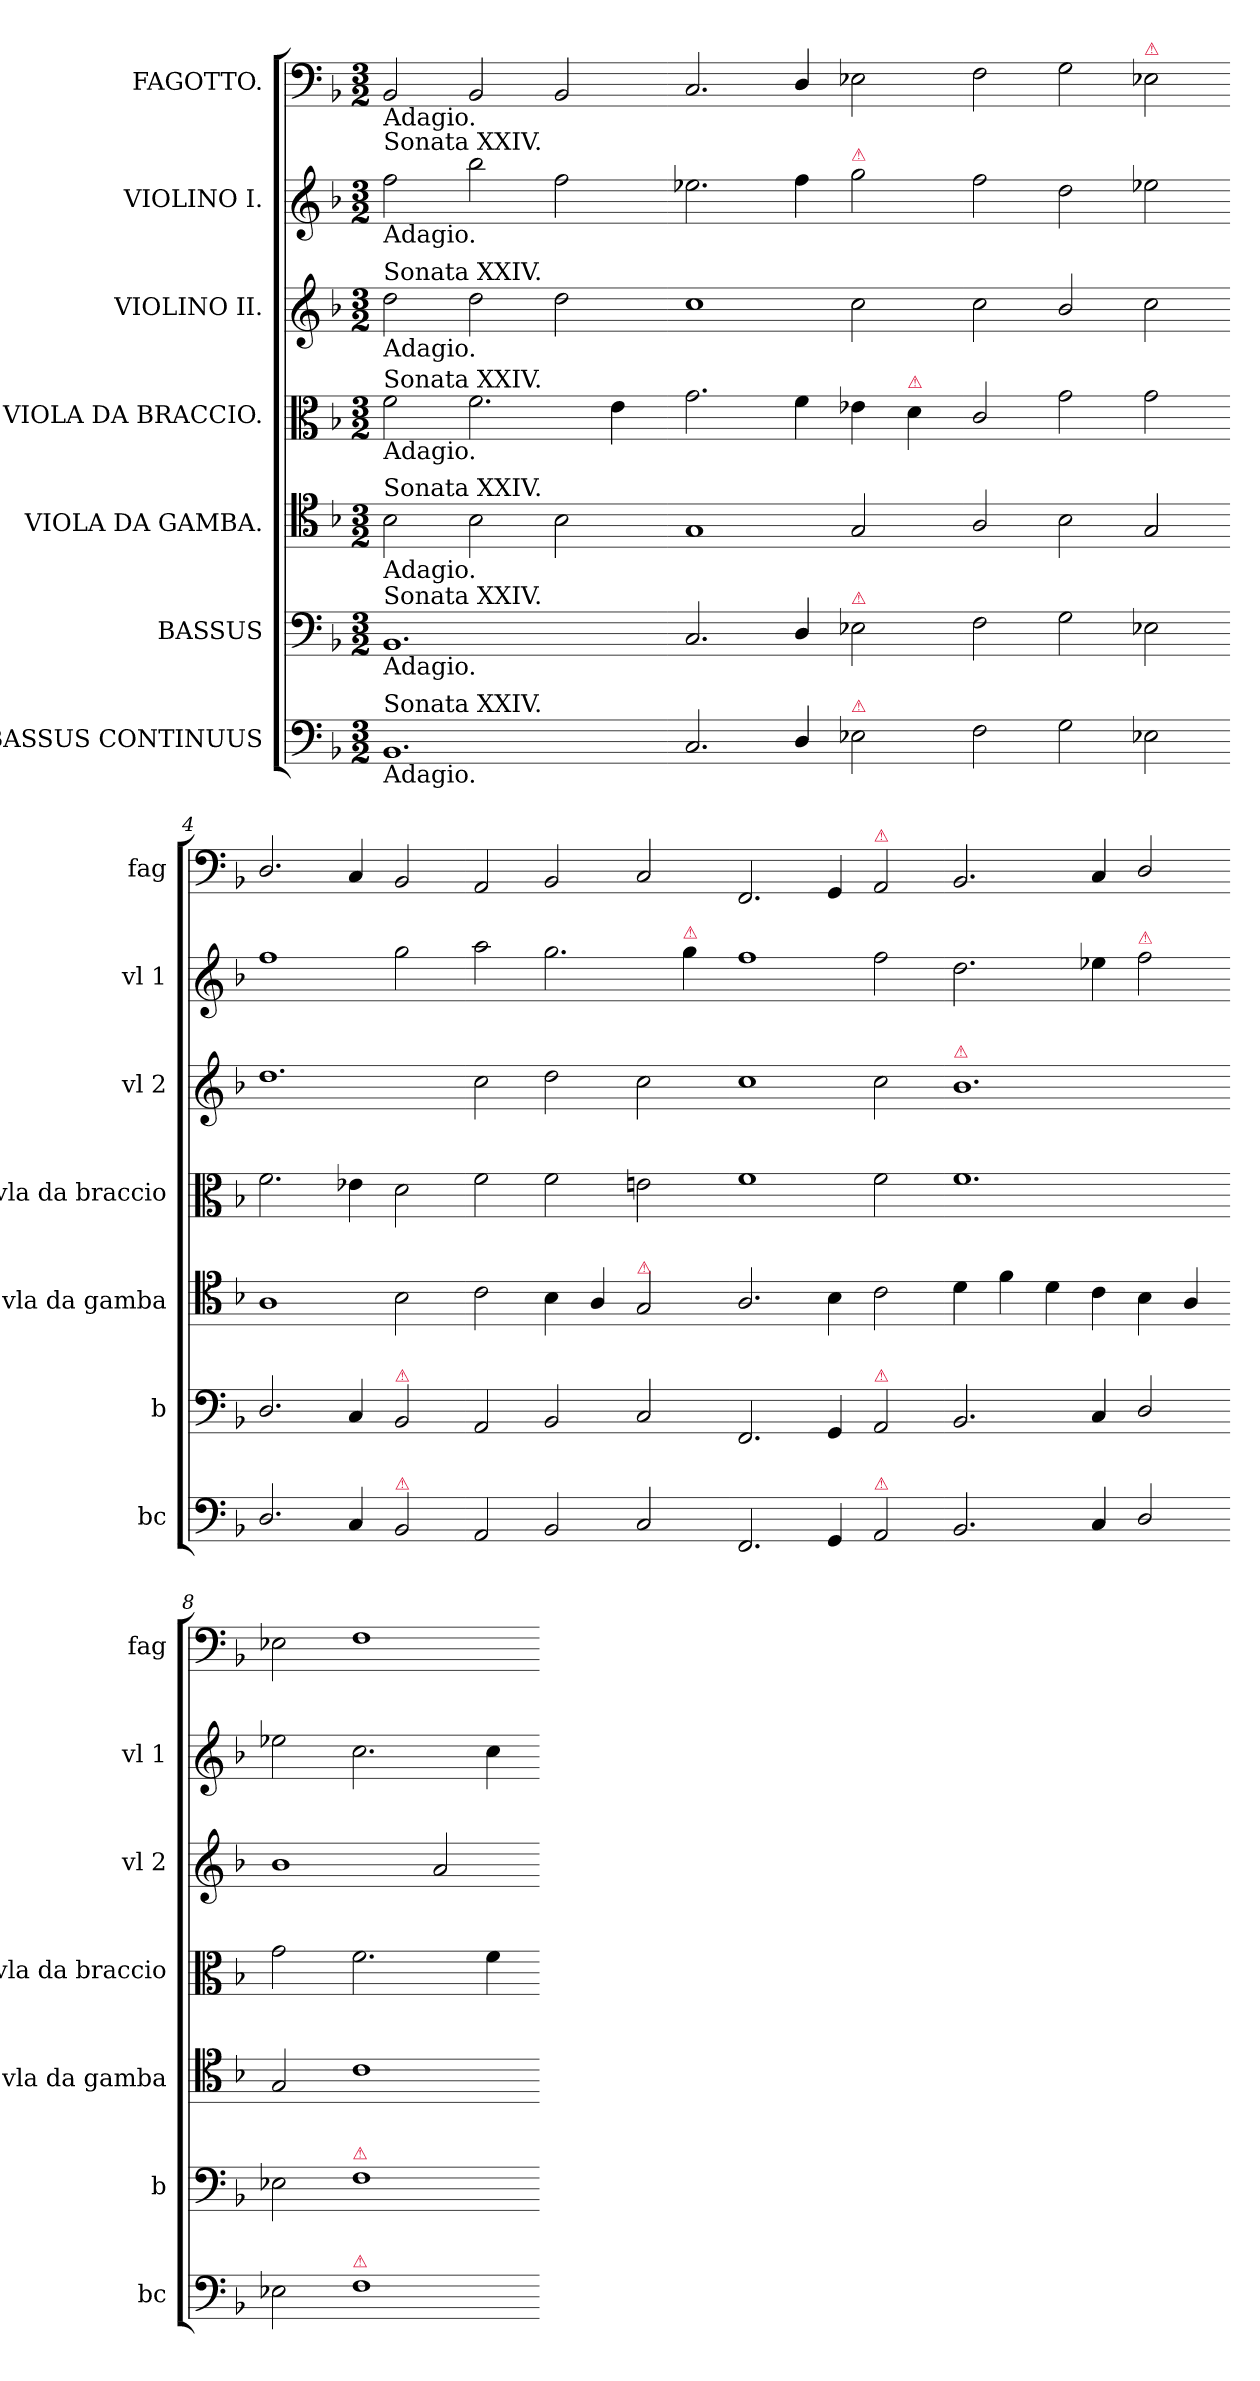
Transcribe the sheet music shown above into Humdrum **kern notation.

**kern	**kern	**kern	**kern	**kern	**kern	**kern
*part7	*part6	*part5	*part4	*part3	*part2	*part1
*staff7	*staff6	*staff5	*staff4	*staff3	*staff2	*staff1
*I"BASSUS CONTINUUS	*I"BASSUS	*I"VIOLA DA GAMBA.	*I"VIOLA DA BRACCIO.	*I"VIOLINO II.	*I"VIOLINO I.	*I"FAGOTTO.
*I'bc	*I'b	*I'vla da gamba	*I'vla da braccio	*I'vl 2	*I'vl 1	*I'fag
*clefF4	*clefF4	*clefC4	*clefC3	*clefG2	*clefG2	*clefF4
*k[b-]	*k[b-]	*k[b-]	*k[b-]	*k[b-]	*k[b-]	*k[b-]
*M3/2	*M3/2	*M3/2	*M3/2	*M3/2	*M3/2	*M3/2
=1	=1	=1	=1	=1	=1	=1
!	!	!	!	!	!	!LO:TX:b:t=Adagio.
!	!	!	!	!	!LO:TX:a:t=Sonata XXIV.	!
!	!	!	!	!	!LO:TX:b:t=Adagio.	!
!	!	!	!	!LO:TX:a:t=Sonata XXIV.	!	!
!	!	!	!	!LO:TX:b:t=Adagio.	!	!
!	!	!	!LO:TX:a:t=Sonata XXIV.	!	!	!
!	!	!	!LO:TX:b:t=Adagio.	!	!	!
!	!	!LO:TX:a:t=Sonata XXIV.	!	!	!	!
!	!	!LO:TX:b:t=Adagio.	!	!	!	!
!	!LO:TX:a:t=Sonata XXIV.	!	!	!	!	!
!	!LO:TX:b:t=Adagio.	!	!	!	!	!
!LO:TX:a:t=Sonata XXIV.	!	!	!	!	!	!
!LO:TX:b:t=Adagio.	!	!	!	!	!	!
1.BB-	1.BB-	2B-\	2f\	2dd\	2ff\	2BB-/
.	.	2B-\	2.f\	2dd\	2bb-\	2BB-/
.	.	2B-\	.	2dd\	2ff\	2BB-/
.	.	.	4e\	.	.	.
=2-	=2-	=2-	=2-	=2-	=2-	=2-
2.C/	2.C/	1G	2.g\	1cc	2.ee-X\	2.C/
4D/	4D/	.	4f\	.	4ff\	4D/
!	!	!	!	!	!LO:TX:a:color=crimson:t=⚠	!
!	!LO:TX:a:color=crimson:t=⚠	!	!	!	!	!
!LO:TX:a:color=crimson:t=⚠	!	!	!	!	!	!
2E-X\	2E-X\	2G/	4e-X\	2cc\	2gg\	2E-X\
!	!	!	!LO:TX:a:color=crimson:t=⚠	!	!	!
.	.	.	4d\	.	.	.
=3-	=3-	=3-	=3-	=3-	=3-	=3-
2F\	2F\	2A/	2c/	2cc\	2ff\	2F\
2G\	2G\	2B-\	2g\	2b-/	2dd\	2G\
!	!	!	!	!	!	!LO:TX:a:color=crimson:t=⚠
2E-X\	2E-X\	2G/	2g\	2cc\	2ee-X\	2E-X\
=4-	=4-	=4-	=4-	=4-	=4-	=4-
2.D/	2.D/	1A	2.f\	1.dd	1ff	2.D/
4C/	4C/	.	4e-X\	.	.	4C/
!	!LO:TX:a:color=crimson:t=⚠	!	!	!	!	!
!LO:TX:a:color=crimson:t=⚠	!	!	!	!	!	!
2BB-/	2BB-/	2B-\	2d\	.	2gg\	2BB-/
=5-	=5-	=5-	=5-	=5-	=5-	=5-
2AA/	2AA/	2c\	2f\	2cc\	2aa\	2AA/
2BB-/	2BB-/	4B-\	2f\	2dd\	2.gg\	2BB-/
.	.	4A/	.	.	.	.
!	!	!LO:TX:a:color=crimson:t=⚠	!	!	!	!
2C/	2C/	2G/	2en\	2cc\	.	2C/
!	!	!	!	!	!LO:TX:a:color=crimson:t=⚠	!
.	.	.	.	.	4gg\	.
=6-	=6-	=6-	=6-	=6-	=6-	=6-
2.FF/	2.FF/	2.A/	1f	1cc	1ff	2.FF/
4GG/	4GG/	4B-\	.	.	.	4GG/
!	!	!	!	!	!	!LO:TX:a:color=crimson:t=⚠
!	!LO:TX:a:color=crimson:t=⚠	!	!	!	!	!
!LO:TX:a:color=crimson:t=⚠	!	!	!	!	!	!
2AA/	2AA/	2c\	2f\	2cc\	2ff\	2AA/
=7-	=7-	=7-	=7-	=7-	=7-	=7-
!	!	!	!	!LO:TX:a:color=crimson:t=⚠	!	!
2.BB-/	2.BB-/	4d\	1.f	1.b-	2.dd\	2.BB-/
.	.	4f\	.	.	.	.
.	.	4d\	.	.	.	.
4C/	4C/	4c\	.	.	4ee-X\	4C/
!	!	!	!	!	!LO:TX:a:color=crimson:t=⚠	!
2D/	2D/	4B-\	.	.	2ff\	2D/
.	.	4A/	.	.	.	.
=8-	=8-	=8-	=8-	=8-	=8-	=8-
2E-X\	2E-X\	2G/	2g\	1b-	2ee-X\	2E-X\
!	!LO:TX:a:color=crimson:t=⚠	!	!	!	!	!
!LO:TX:a:color=crimson:t=⚠	!	!	!	!	!	!
1F	1F	1c	2.f\	.	2.cc\	1F
.	.	.	.	2a/	.	.
.	.	.	4f\	.	4cc\	.
=-	=-	=-	=-	=-	=-	=-
*-	*-	*-	*-	*-	*-	*-
